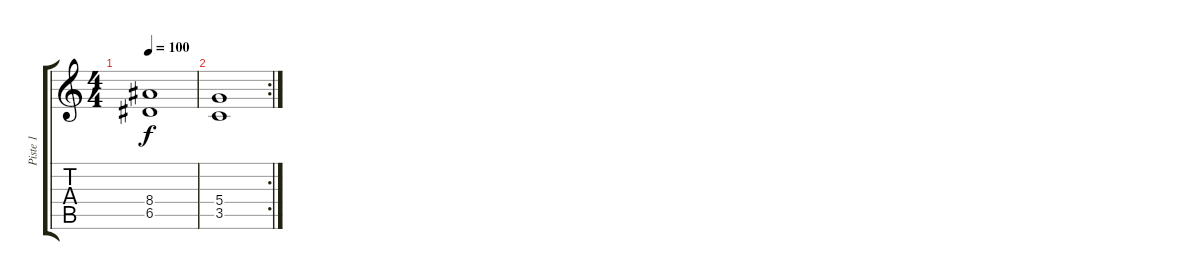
\track ("Piste 1" "Piste 1") {instrument distortionguitar}
\staff {score tabs}
\tuning (E4 B3 G3 D3 A2 E2) {hide}
\ts (4 4)
\tempo 100
\clef g2
\ks c
(8.4 6.5).1{dy f} |
\rc 2
(5.4 3.5).1
